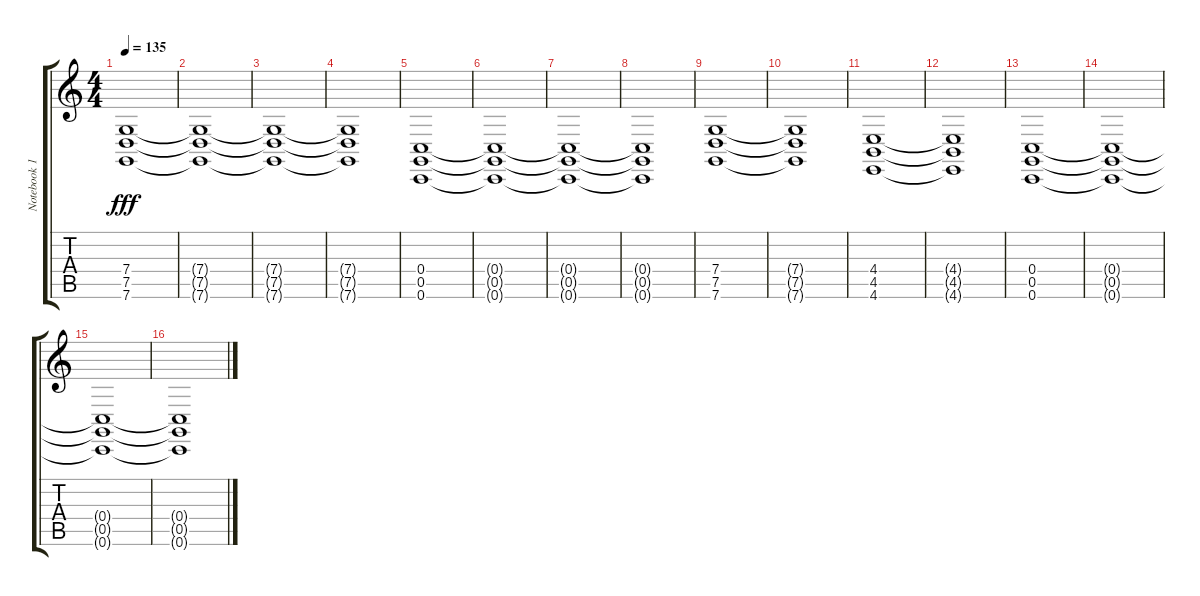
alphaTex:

\track ("Notebook 1" "Notebook 1") {instrument pad2warm}
\staff {score tabs}
\tuning (D4 A3 F3 C3 G2 C2) {hide}
\ts (4 4)
\tempo 135
\clef g2
\ks c
(7.4 7.5 7.6).1{dy fff} |
(7.4{t} 7.5{t} 7.6{t}).1 |
(7.4{t} 7.5{t} 7.6{t}).1 |
(7.4{t} 7.5{t} 7.6{t}).1 |
(0.4 0.5 0.6).1 |
(0.4{t} 0.5{t} 0.6{t}).1 |
(0.4{t} 0.5{t} 0.6{t}).1 |
(0.4{t} 0.5{t} 0.6{t}).1 |
(7.4 7.5 7.6).1 |
(7.4{t} 7.5{t} 7.6{t}).1 |
(4.4 4.5 4.6).1 |
(4.4{t} 4.5{t} 4.6{t}).1 |
(0.4 0.5 0.6).1 |
(0.4{t} 0.5{t} 0.6{t}).1 |
(0.4{t} 0.5{t} 0.6{t}).1 |
(0.4{t} 0.5{t} 0.6{t}).1
